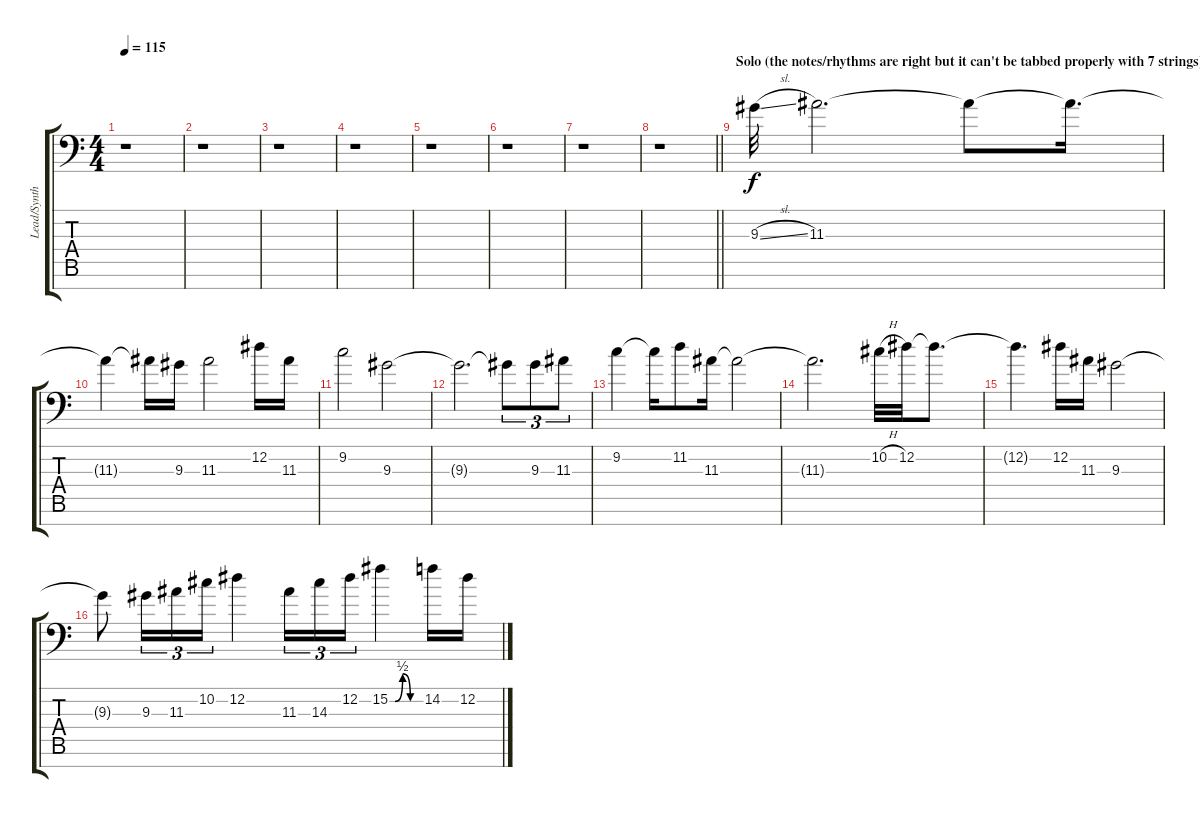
\track ("Lead/Synth" "Lead/Synth") {instrument distortionguitar}
\staff {score tabs}
\tuning (A3 Eb3 B2 Gb2 Db2 Ab1 Eb1) {hide}
\ts (4 4)
\tempo 115
\clef f4
\ks c
r.1{dy f} |
r.1 |
r.1 |
r.1 |
r.1 |
r.1 |
r.1 |
\barLineRight lightlight
r.1 |
\section ("" "Solo (the notes/rhythms are right but it can't be tabbed properly with 7 strings)")
9.3{sl}.32{volume 14} 11.3.2{d} 11.3{t}.8 11.3{t}.16{d} |
11.3{t}.4 11.3{t}.16 9.3.16 11.3.2 12.2.16 11.3.16 |
9.2.2 9.3.2 |
9.3{t}.2{d} 9.3{t}.8{tu (3 2)} 9.3.8{tu (3 2)} 11.3.8{tu (3 2)} |
9.2.4 9.2{t}.16 11.2.8 11.3.16 11.3{t}.2 |
11.3{t}.2{d} 10.2{h}.32 12.2.32 12.2{t}.8{d} |
12.2{t}.4{d} 12.2.16 11.3.16 9.3.2 |
9.3{t}.8 9.3.16{tu (3 2)} 11.3.16{tu (3 2)} 10.2.16{tu (3 2)} 12.2.4 11.3.16{tu (3 2)} 14.3.16{tu (3 2)} 12.2.16{tu (3 2)} 15.2{be (custom 0 0 10 0 25 2 40 0 60 0)}.4 14.2.16 12.2.16
